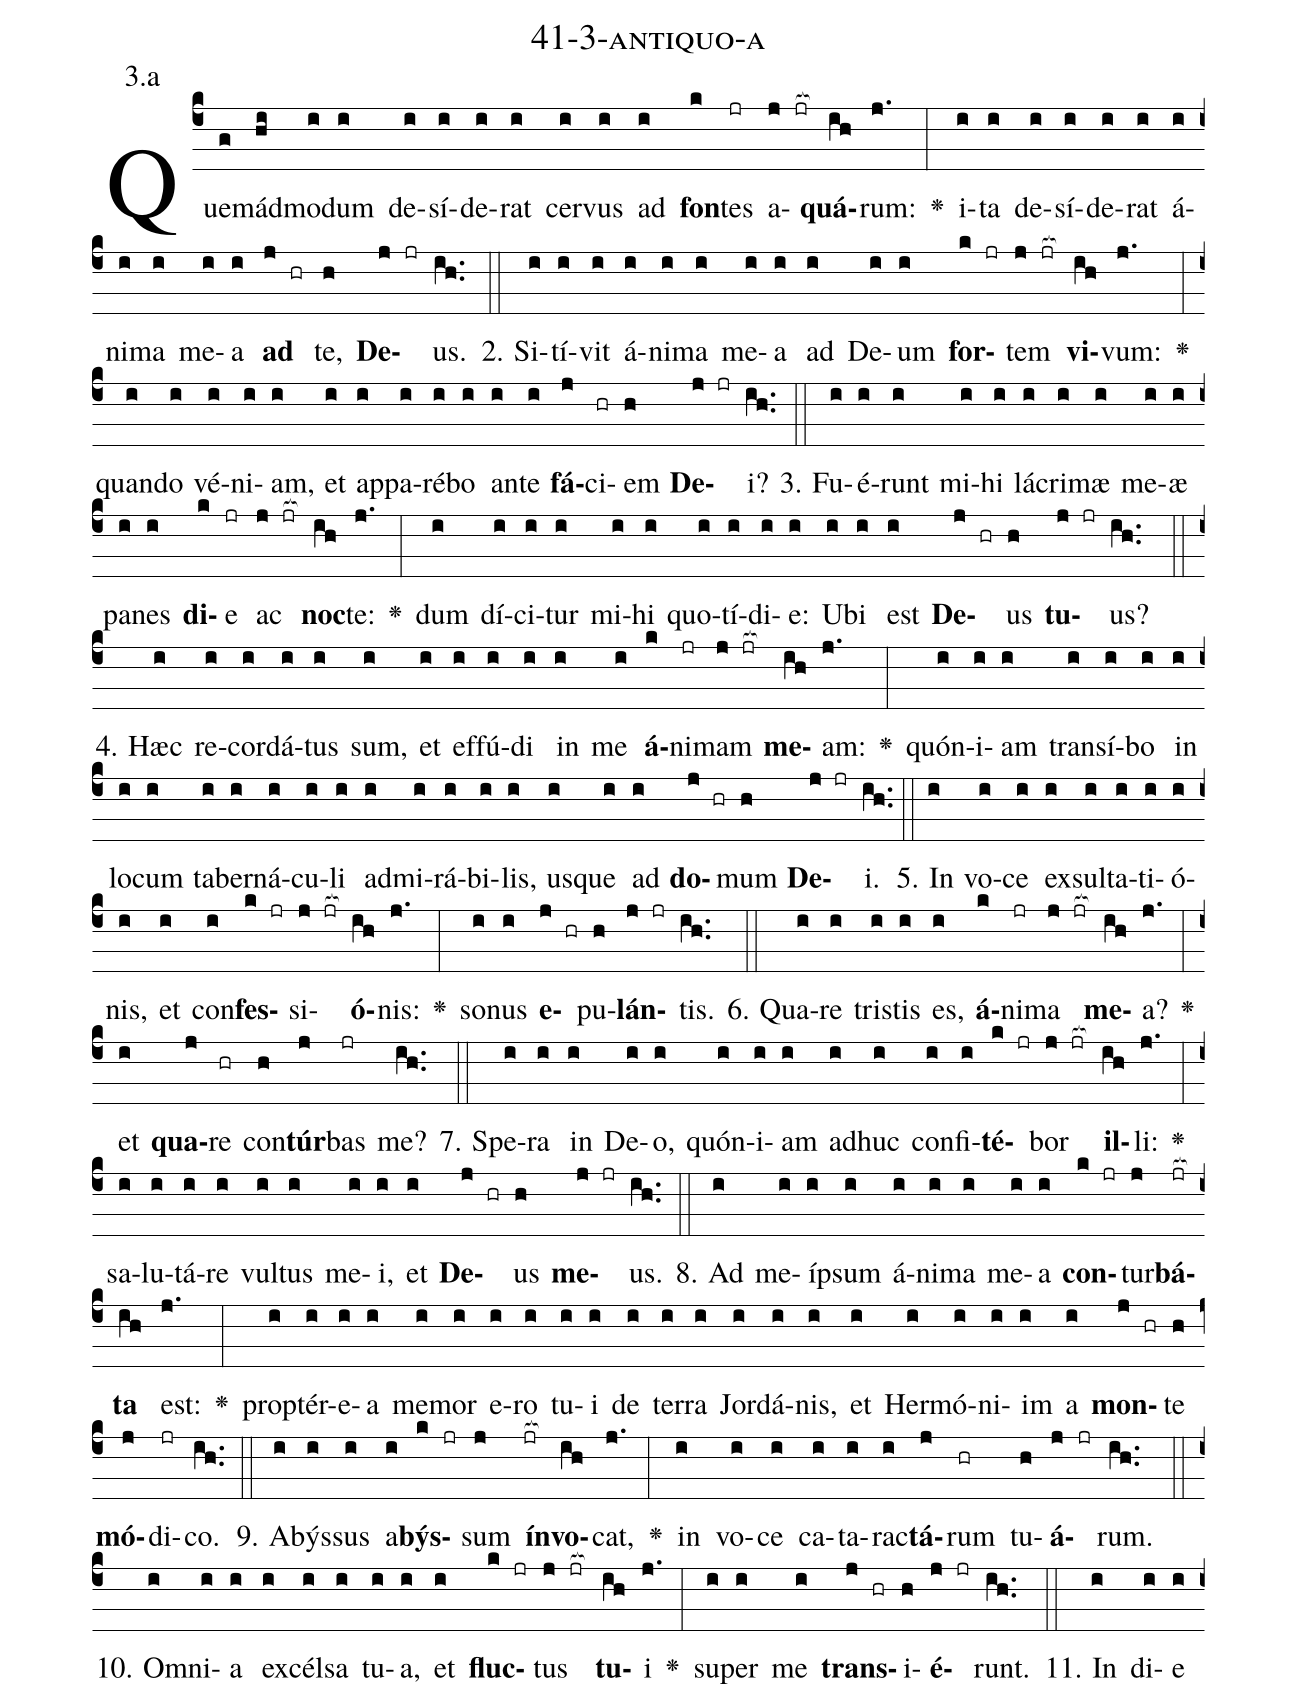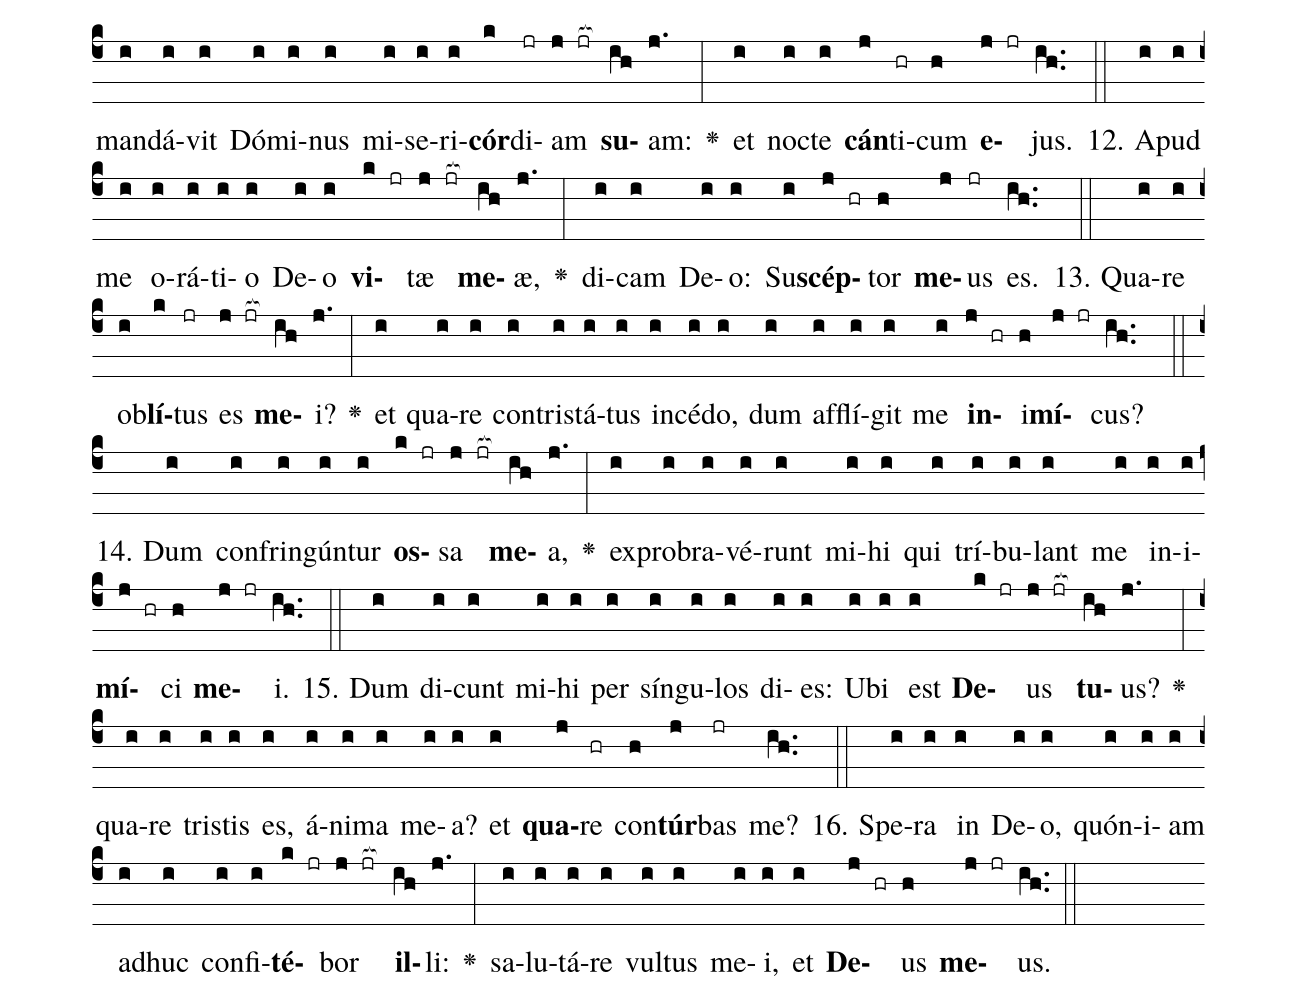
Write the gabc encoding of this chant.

name: 41-3-antiquo-a;
annotation: 3.a;
%%
(c4)Quem(g)ád(hi)mo(i)dum(i) de(i)sí(i)de(i)rat(i) cer(i)vus(i) ad(i) <b>fon</b>(k)tes(jr) a(j jr[ocb:1{])<b>quá</b>(ih[ocb:0}])rum:(j.) <v>\greheightstar</v>(:) i(i)ta(i) de(i)sí(i)de(i)rat(i) á(i)ni(i)ma(i) me(i)a(i) <b>ad</b>(j hr) te,(h) <b>De</b>(j jr)us.(ih..) (::)
2. Si(i)tí(i)vit(i) á(i)ni(i)ma(i) me(i)a(i) ad(i) De(i)um(i) <b>for</b>(k jr)tem(j jr[ocb:1{]) <b>vi</b>(ih[ocb:0}])vum:(j.) <v>\greheightstar</v>(:) quan(i)do(i) vé(i)ni(i)am,(i) et(i) ap(i)pa(i)ré(i)bo(i) an(i)te(i) <b>fá</b>(j)ci(hr)em(h) <b>De</b>(j jr)i?(ih..) (::)
3. Fu(i)é(i)runt(i) mi(i)hi(i) lá(i)cri(i)mæ(i) me(i)æ(i) pa(i)nes(i) <b>di</b>(k)e(jr) ac(j jr[ocb:1{]) <b>noc</b>(ih[ocb:0}])te:(j.) <v>\greheightstar</v>(:) dum(i) dí(i)ci(i)tur(i) mi(i)hi(i) quo(i)tí(i)di(i)e:(i) U(i)bi(i) est(i) <b>De</b>(j hr)us(h) <b>tu</b>(j jr)us?(ih..) (::)
4. Hæc(i) re(i)cor(i)dá(i)tus(i) sum,(i) et(i) ef(i)fú(i)di(i) in(i) me(i) <b>á</b>(k)ni(jr)mam(j jr[ocb:1{]) <b>me</b>(ih[ocb:0}])am:(j.) <v>\greheightstar</v>(:) quón(i)i(i)am(i) trans(i)í(i)bo(i) in(i) lo(i)cum(i) ta(i)ber(i)ná(i)cu(i)li(i) ad(i)mi(i)rá(i)bi(i)lis,(i) us(i)que(i) ad(i) <b>do</b>(j hr)mum(h) <b>De</b>(j jr)i.(ih..) (::)
5. In(i) vo(i)ce(i) ex(i)sul(i)ta(i)ti(i)ó(i)nis,(i) et(i) con(i)<b>fes</b>(k jr)si(j jr[ocb:1{])<b>ó</b>(ih[ocb:0}])nis:(j.) <v>\greheightstar</v>(:) so(i)nus(i) <b>e</b>(j hr)pu(h)<b>lán</b>(j jr)tis.(ih..) (::)
6. Qua(i)re(i) tris(i)tis(i) es,(i) <b>á</b>(k)ni(jr)ma(j jr[ocb:1{]) <b>me</b>(ih[ocb:0}])a?(j.) <v>\greheightstar</v>(:) et(i) <b>qua</b>(j)re(hr) con(h)<b>túr</b>(j)bas(jr) me?(ih..) (::)
7. Spe(i)ra(i) in(i) De(i)o,(i) quón(i)i(i)am(i) ad(i)huc(i) con(i)fi(i)<b>té</b>(k jr)bor(j jr[ocb:1{]) <b>il</b>(ih[ocb:0}])li:(j.) <v>\greheightstar</v>(:) sa(i)lu(i)tá(i)re(i) vul(i)tus(i) me(i)i,(i) et(i) <b>De</b>(j hr)us(h) <b>me</b>(j jr)us.(ih..) (::)
8. Ad(i) me(i)íp(i)sum(i) á(i)ni(i)ma(i) me(i)a(i) <b>con</b>(k jr)tur(j)<b>bá</b>(jr[ocb:1{])<b>ta</b>(ih[ocb:0}]) est:(j.) <v>\greheightstar</v>(:) prop(i)tér(i)e(i)a(i) me(i)mor(i) e(i)ro(i) tu(i)i(i) de(i) ter(i)ra(i) Jor(i)dá(i)nis,(i) et(i) Her(i)mó(i)ni(i)im(i) a(i) <b>mon</b>(j hr)te(h) <b>mó</b>(j)di(jr)co.(ih..) (::)
9. A(i)býs(i)sus(i) a(i)<b>býs</b>(k jr)sum(j) <b>ín</b>(jr[ocb:1{])<b>vo</b>(ih[ocb:0}])cat,(j.) <v>\greheightstar</v>(:) in(i) vo(i)ce(i) ca(i)ta(i)rac(i)<b>tá</b>(j)rum(hr) tu(h)<b>á</b>(j jr)rum.(ih..) (::)
10. Om(i)ni(i)a(i) ex(i)cél(i)sa(i) tu(i)a,(i) et(i) <b>fluc</b>(k jr)tus(j jr[ocb:1{]) <b>tu</b>(ih[ocb:0}])i(j.) <v>\greheightstar</v>(:) su(i)per(i) me(i) <b>trans</b>(j hr)i(h)<b>é</b>(j jr)runt.(ih..) (::)
11. In(i) di(i)e(i) man(i)dá(i)vit(i) Dó(i)mi(i)nus(i) mi(i)se(i)ri(i)<b>cór</b>(k)di(jr)am(j jr[ocb:1{]) <b>su</b>(ih[ocb:0}])am:(j.) <v>\greheightstar</v>(:) et(i) noc(i)te(i) <b>cán</b>(j)ti(hr)cum(h) <b>e</b>(j jr)jus.(ih..) (::)
12. A(i)pud(i) me(i) o(i)rá(i)ti(i)o(i) De(i)o(i) <b>vi</b>(k jr)tæ(j jr[ocb:1{]) <b>me</b>(ih[ocb:0}])æ,(j.) <v>\greheightstar</v>(:) di(i)cam(i) De(i)o:(i) Su(i)<b>scép</b>(j hr)tor(h) <b>me</b>(j)us(jr) es.(ih..) (::)
13. Qua(i)re(i) ob(i)<b>lí</b>(k)tus(jr) es(j jr[ocb:1{]) <b>me</b>(ih[ocb:0}])i?(j.) <v>\greheightstar</v>(:) et(i) qua(i)re(i) con(i)tris(i)tá(i)tus(i) in(i)cé(i)do,(i) dum(i) af(i)flí(i)git(i) me(i) <b>in</b>(j hr)i(h)<b>mí</b>(j jr)cus?(ih..) (::)
14. Dum(i) con(i)frin(i)gún(i)tur(i) <b>os</b>(k jr)sa(j jr[ocb:1{]) <b>me</b>(ih[ocb:0}])a,(j.) <v>\greheightstar</v>(:) ex(i)pro(i)bra(i)vé(i)runt(i) mi(i)hi(i) qui(i) trí(i)bu(i)lant(i) me(i) in(i)i(i)<b>mí</b>(j hr)ci(h) <b>me</b>(j jr)i.(ih..) (::)
15. Dum(i) di(i)cunt(i) mi(i)hi(i) per(i) sín(i)gu(i)los(i) di(i)es:(i) U(i)bi(i) est(i) <b>De</b>(k jr)us(j jr[ocb:1{]) <b>tu</b>(ih[ocb:0}])us?(j.) <v>\greheightstar</v>(:) qua(i)re(i) tris(i)tis(i) es,(i) á(i)ni(i)ma(i) me(i)a?(i) et(i) <b>qua</b>(j)re(hr) con(h)<b>túr</b>(j)bas(jr) me?(ih..) (::)
16. Spe(i)ra(i) in(i) De(i)o,(i) quón(i)i(i)am(i) ad(i)huc(i) con(i)fi(i)<b>té</b>(k jr)bor(j jr[ocb:1{]) <b>il</b>(ih[ocb:0}])li:(j.) <v>\greheightstar</v>(:) sa(i)lu(i)tá(i)re(i) vul(i)tus(i) me(i)i,(i) et(i) <b>De</b>(j hr)us(h) <b>me</b>(j jr)us.(ih..) (::)
